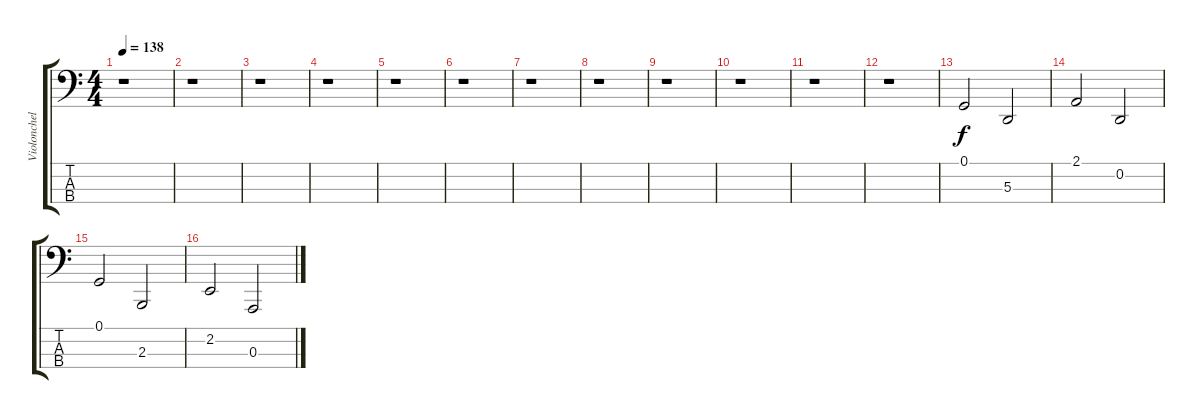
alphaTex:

\track ("Violonchelo" "Violonchel") {instrument cello}
\staff {score tabs}
\tuning (G2 D2 A1 E1) {hide}
\ts (4 4)
\tempo 138
\clef f4
\ks c
r.1{dy f instrument cello} |
r.1 |
r.1 |
r.1 |
r.1 |
r.1 |
r.1 |
r.1 |
r.1 |
r.1 |
r.1 |
r.1 |
0.1.2 5.3.2 |
2.1.2 0.2.2 |
0.1.2 2.3.2 |
2.2.2 0.3.2
